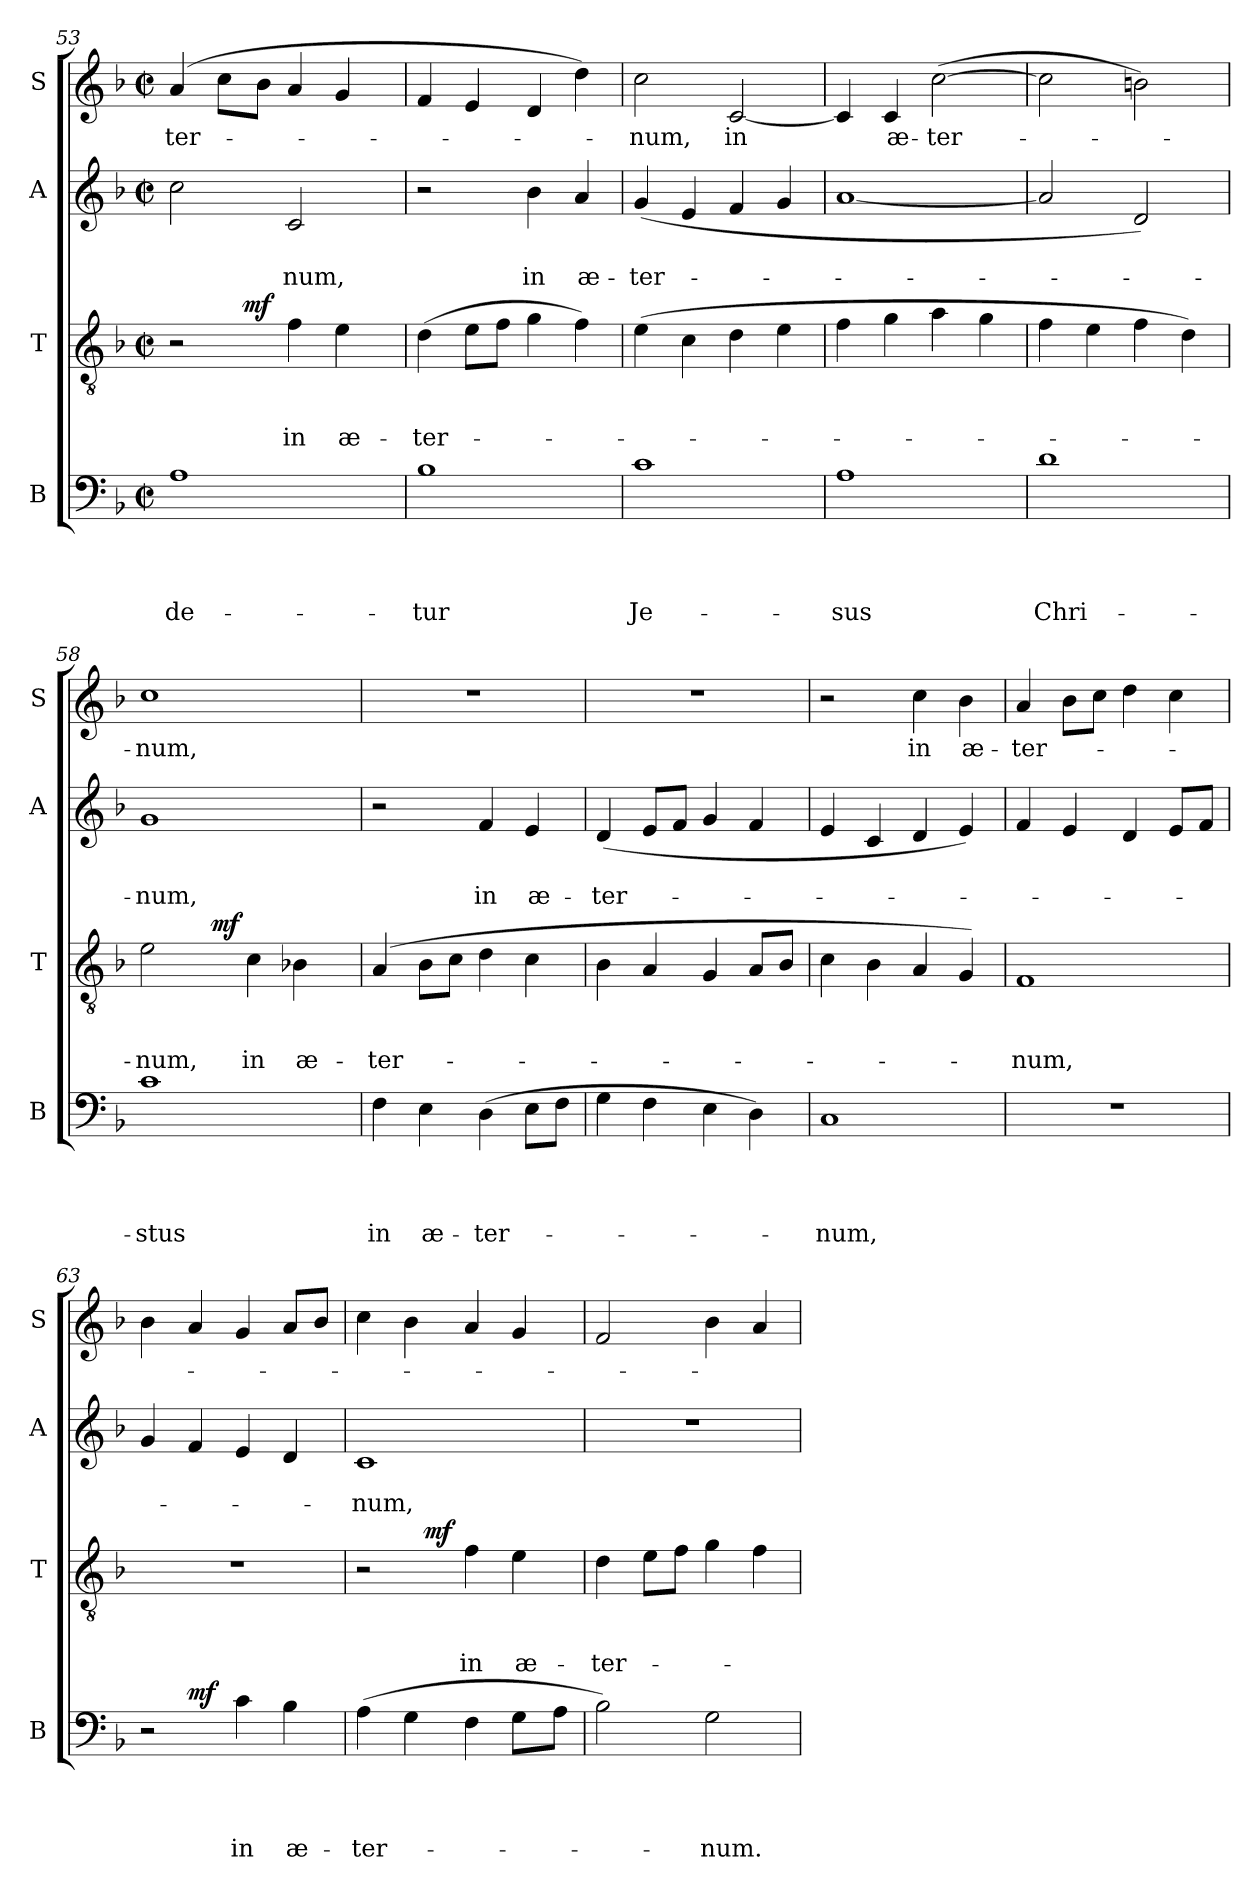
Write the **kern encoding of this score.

**kern	**text	**text	**text	**text	**dynam	**kern	**text	**text	**text	**dynam	**kern	**text	**text	**kern	**text
*part4	*part4	*part4	*part4	*part4	*part4	*part3	*part3	*part3	*part3	*part3	*part2	*part2	*part2	*part1	*part1
*staff4	*staff4	*staff4	*staff4	*staff4	*staff4	*staff3	*staff3	*staff3	*staff3	*staff3	*staff2	*staff2	*staff2	*staff1	*staff1
*I"B	*	*	*	*	*	*I"T	*	*	*	*	*I"A	*	*	*I"S	*
*I'B	*	*	*	*	*	*I'T	*	*	*	*	*I'A	*	*	*I'S	*
*clefF4	*	*	*	*	*	*clefGv2	*	*	*	*	*clefG2	*	*	*clefG2	*
*k[b-]	*	*	*	*	*	*k[b-]	*	*	*	*	*k[b-]	*	*	*k[b-]	*
*F:	*	*	*	*	*	*F:	*	*	*	*	*F:	*	*	*F:	*
*M2/2	*	*	*	*	*	*M2/2	*	*	*	*	*M2/2	*	*	*M2/2	*
*met(c|)	*	*	*	*	*	*met(c|)	*	*	*	*	*met(c|)	*	*	*met(c|)	*
=53	=53	=53	=53	=53	=53	=53	=53	=53	=53	=53	=53	=53	=53	=53	=53
!	!	!	!	!LO:LY:b	!	!	!	!	!	!	!	!	!	!	!LO:LY:b
*	*	*	*	*	*	*^	*	*	*	*	*	*	*	*	*
1A	.	.	.	-de-	.	2r	4ryy	.	.	.	.	2cc\	.	.	(4a/	-ter-
.	.	.	.	.	.	.	16.ryy	.	.	.	.	.	.	.	8cc\L	.
!	!	!	!	!	!	!	!	!	!	!	!LO:DY:a	!	!	!	!	!
.	.	.	.	.	.	.	2ryy	.	.	.	mf	.	.	.	.	.
.	.	.	.	.	.	.	.	.	.	.	.	.	.	.	8b-\J	.
!	!	!	!	!	!	!	!	!	!	!LO:LY:b	!	!	!	!LO:LY:b	!	!
.	.	.	.	.	.	4f\	.	.	.	in	.	2c/	.	-num,	4a/	.
!	!	!	!	!	!	!	!	!	!	!LO:LY:b	!	!	!	!	!	!
.	.	.	.	.	.	4e\	.	.	.	æ-	.	.	.	.	4g/	.
.	.	.	.	.	.	.	8ryy	.	.	.	.	.	.	.	.	.
.	.	.	.	.	.	.	32ryy	.	.	.	.	.	.	.	.	.
=54	=54	=54	=54	=54	=54	=54	=54	=54	=54	=54	=54	=54	=54	=54	=54	=54
!	!	!	!	!LO:LY:b	!	!	!	!	!	!LO:LY:b	!	!	!	!	!	!
*	*	*	*	*	*	*v	*v	*	*	*	*	*	*	*	*	*
1B-	.	.	.	-tur	.	(>4d\	.	.	-ter-	.	2r	.	.	4f/	.
.	.	.	.	.	.	8e\L	.	.	.	.	.	.	.	4e/	.
.	.	.	.	.	.	8f\J	.	.	.	.	.	.	.	.	.
!	!	!	!	!	!	!	!	!	!	!	!	!	!LO:LY:b	!	!
.	.	.	.	.	.	4g\	.	.	.	.	4b-\	.	in	4d/	.
!	!	!	!	!	!	!	!	!	!	!	!	!	!LO:LY:b	!	!
.	.	.	.	.	.	4f\)	.	.	.	.	4a/	.	æ-	4dd\)	.
!!LO:LB:g=z
=55	=55	=55	=55	=55	=55	=55	=55	=55	=55	=55	=55	=55	=55	=55	=55
!	!	!	!	!LO:LY:b	!	!	!	!	!	!	!	!	!LO:LY:b	!	!LO:LY:b
1c	.	.	.	Je-	.	(>4e\	.	.	.	.	(4g/	.	-ter-	2cc\	-num,
.	.	.	.	.	.	4c\	.	.	.	.	4e/	.	.	.	.
!	!	!	!	!	!	!	!	!	!	!	!	!	!	!	!LO:LY:b
.	.	.	.	.	.	4d\	.	.	.	.	4f/	.	.	[<2c/	in
.	.	.	.	.	.	4e\	.	.	.	.	4g/	.	.	.	.
=56	=56	=56	=56	=56	=56	=56	=56	=56	=56	=56	=56	=56	=56	=56	=56
!	!	!	!	!LO:LY:b	!	!	!	!	!	!	!	!	!	!	!
1A	.	.	.	-sus	.	4f\	.	.	.	.	[<1a	.	.	4c/]	.
!	!	!	!	!	!	!	!	!	!	!	!	!	!	!	!LO:LY:b
.	.	.	.	.	.	4g\	.	.	.	.	.	.	.	4c/	æ-
!	!	!	!	!	!	!	!	!	!	!	!	!	!	!	!LO:LY:b:rj
.	.	.	.	.	.	4a\	.	.	.	.	.	.	.	(>[>2cc\	-ter-
.	.	.	.	.	.	4g\	.	.	.	.	.	.	.	.	.
=57	=57	=57	=57	=57	=57	=57	=57	=57	=57	=57	=57	=57	=57	=57	=57
!	!	!	!	!LO:LY:b	!	!	!	!	!	!	!	!	!	!	!
1d	.	.	.	Chri-	.	4f\	.	.	.	.	2a/]	.	.	2cc\]	.
.	.	.	.	.	.	4e\	.	.	.	.	.	.	.	.	.
.	.	.	.	.	.	4f\	.	.	.	.	2d/)	.	.	2bn\)	.
.	.	.	.	.	.	4d\)	.	.	.	.	.	.	.	.	.
=58	=58	=58	=58	=58	=58	=58	=58	=58	=58	=58	=58	=58	=58	=58	=58
!	!	!	!	!LO:LY:b	!	!	!	!	!LO:LY:b	!	!	!	!LO:LY:b	!	!LO:LY:b
*	*	*	*	*	*	*^	*	*	*	*	*	*	*	*	*
1c	.	.	.	-stus	.	2e\	4ryy	.	.	-num,	.	1g	.	-num,	1cc	-num,
.	.	.	.	.	.	.	16.ryy	.	.	.	.	.	.	.	.	.
!	!	!	!	!	!	!	!	!	!	!	!LO:DY:a	!	!	!	!	!
.	.	.	.	.	.	.	2ryy	.	.	.	mf	.	.	.	.	.
!	!	!	!	!	!	!	!	!	!	!LO:LY:b	!	!	!	!	!	!
.	.	.	.	.	.	4c\	.	.	.	in	.	.	.	.	.	.
!	!	!	!	!	!	!	!	!	!	!LO:LY:b	!	!	!	!	!	!
.	.	.	.	.	.	4B-X\	.	.	.	æ-	.	.	.	.	.	.
.	.	.	.	.	.	.	8ryy	.	.	.	.	.	.	.	.	.
.	.	.	.	.	.	.	32ryy	.	.	.	.	.	.	.	.	.
=59	=59	=59	=59	=59	=59	=59	=59	=59	=59	=59	=59	=59	=59	=59	=59	=59
!	!	!	!	!LO:LY:b	!	!	!	!	!	!LO:LY:b	!	!	!	!	!	!
*	*	*	*	*	*	*v	*v	*	*	*	*	*	*	*	*	*
4F\	.	.	.	in	.	(4A/	.	.	-ter-	.	2r	.	.	1r	.
!	!	!	!	!LO:LY:b	!	!	!	!	!	!	!	!	!	!	!
4E\	.	.	.	æ-	.	8B-\L	.	.	.	.	.	.	.	.	.
.	.	.	.	.	.	8c\J	.	.	.	.	.	.	.	.	.
!	!	!	!	!LO:LY:b	!	!	!	!	!	!	!	!	!LO:LY:b	!	!
(>4D\	.	.	.	-ter-	.	4d\	.	.	.	.	4f/	.	in	.	.
!	!	!	!	!	!	!	!	!	!	!	!	!	!LO:LY:b	!	!
8E\L	.	.	.	.	.	4c\	.	.	.	.	4e/	.	æ-	.	.
8F\J	.	.	.	.	.	.	.	.	.	.	.	.	.	.	.
=60	=60	=60	=60	=60	=60	=60	=60	=60	=60	=60	=60	=60	=60	=60	=60
!	!	!	!	!	!	!	!	!	!	!	!	!	!LO:LY:b	!	!
4G\	.	.	.	.	.	4B-\	.	.	.	.	(<4d/	.	-ter-	1r	.
4F\	.	.	.	.	.	4A/	.	.	.	.	8e/L	.	.	.	.
.	.	.	.	.	.	.	.	.	.	.	8f/J	.	.	.	.
4E\	.	.	.	.	.	4G/	.	.	.	.	4g/	.	.	.	.
4D\)	.	.	.	.	.	8A/L	.	.	.	.	4f/	.	.	.	.
.	.	.	.	.	.	8B-/J	.	.	.	.	.	.	.	.	.
=61	=61	=61	=61	=61	=61	=61	=61	=61	=61	=61	=61	=61	=61	=61	=61
!	!	!	!	!LO:LY:b	!	!	!	!	!	!	!	!	!	!	!
1C	.	.	.	-num,	.	4c\	.	.	.	.	4e/	.	.	2r	.
.	.	.	.	.	.	4B-\	.	.	.	.	4c/	.	.	.	.
!	!	!	!	!	!	!	!	!	!	!	!	!	!	!	!LO:LY:b
.	.	.	.	.	.	4A/	.	.	.	.	4d/	.	.	4cc\	in
!	!	!	!	!	!	!	!	!	!	!	!	!	!	!	!LO:LY:b
.	.	.	.	.	.	4G/)	.	.	.	.	4e/)	.	.	4b-\	æ-
!!LO:LB:g=z
=62	=62	=62	=62	=62	=62	=62	=62	=62	=62	=62	=62	=62	=62	=62	=62
!	!	!	!	!	!	!	!	!	!LO:LY:b	!	!	!	!	!	!LO:LY:b
1r	.	.	.	.	.	1F	.	.	-num,	.	4f/	.	.	4a/	-ter-
.	.	.	.	.	.	.	.	.	.	.	4e/	.	.	8b-\L	.
.	.	.	.	.	.	.	.	.	.	.	.	.	.	8cc\J	.
.	.	.	.	.	.	.	.	.	.	.	4d/	.	.	4dd\	.
.	.	.	.	.	.	.	.	.	.	.	8e/L	.	.	4cc\	.
.	.	.	.	.	.	.	.	.	.	.	8f/J	.	.	.	.
=63	=63	=63	=63	=63	=63	=63	=63	=63	=63	=63	=63	=63	=63	=63	=63
*^	*	*	*	*	*	*	*	*	*	*	*	*	*	*	*
2r	4ryy	.	.	.	.	.	1r	.	.	.	.	4g/	.	.	4b-\	.
!	!	!	!	!	!	!LO:DY:a	!	!	!	!	!	!	!	!	!	!
.	2.ryy	.	.	.	.	mf	.	.	.	.	.	4f/	.	.	4a/	.
!	!	!	!	!	!LO:LY:b	!	!	!	!	!	!	!	!	!	!	!
4c\	.	.	.	.	in	.	.	.	.	.	.	4e/	.	.	4g/	.
!	!	!	!	!	!LO:LY:b	!	!	!	!	!	!	!	!	!	!	!
4B-\	.	.	.	.	æ-	.	.	.	.	.	.	4d/	.	.	8a/L	.
.	.	.	.	.	.	.	.	.	.	.	.	.	.	.	8b-/J	.
=64	=64	=64	=64	=64	=64	=64	=64	=64	=64	=64	=64	=64	=64	=64	=64	=64
!	!	!	!	!	!LO:LY:b	!	!	!	!	!	!	!	!	!LO:LY:b	!	!
*v	*v	*	*	*	*	*	*^	*	*	*	*	*	*	*	*	*
(>4A\	.	.	.	-ter-	.	2r	4ryy	.	.	.	.	1c	.	-num,	4cc\	.
4G\	.	.	.	.	.	.	16ryy	.	.	.	.	.	.	.	4b-\	.
!	!	!	!	!	!	!	!	!	!	!	!LO:DY:a	!	!	!	!	!
.	.	.	.	.	.	.	2ryy	.	.	.	mf	.	.	.	.	.
!	!	!	!	!	!	!	!	!	!	!LO:LY:b	!	!	!	!	!	!
4F\	.	.	.	.	.	4f\	.	.	.	in	.	.	.	.	4a/	.
!	!	!	!	!	!	!	!	!	!	!LO:LY:b	!	!	!	!	!	!
8G\L	.	.	.	.	.	4e\	.	.	.	æ-	.	.	.	.	4g/	.
.	.	.	.	.	.	.	8.ryy	.	.	.	.	.	.	.	.	.
8A\J	.	.	.	.	.	.	.	.	.	.	.	.	.	.	.	.
=65	=65	=65	=65	=65	=65	=65	=65	=65	=65	=65	=65	=65	=65	=65	=65	=65
!	!	!	!	!	!	!	!	!	!	!LO:LY:b	!	!	!	!	!	!
*	*	*	*	*	*	*v	*v	*	*	*	*	*	*	*	*	*
2B-\)	.	.	.	.	.	4d\	.	.	-ter-	.	1r	.	.	2f/	.
.	.	.	.	.	.	8e\L	.	.	.	.	.	.	.	.	.
.	.	.	.	.	.	8f\J	.	.	.	.	.	.	.	.	.
!	!	!	!	!LO:LY:b	!	!	!	!	!	!	!	!	!	!	!
2G\	.	.	.	-num.	.	4g\	.	.	.	.	.	.	.	4b-\	.
.	.	.	.	.	.	4f\	.	.	.	.	.	.	.	4a/	.
=	=	=	=	=	=	=	=	=	=	=	=	=	=	=	=
*-	*-	*-	*-	*-	*-	*-	*-	*-	*-	*-	*-	*-	*-	*-	*-
